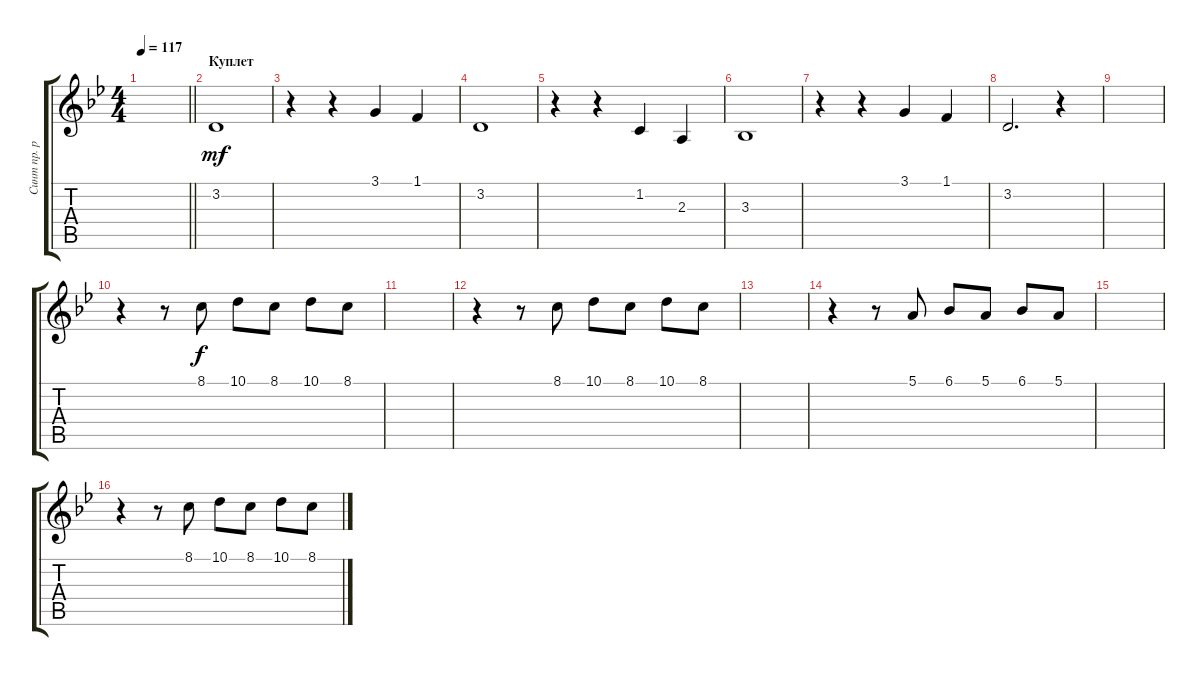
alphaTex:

\track ("Синт пр. рука" "Синт пр. р") {instrument fx5brightness}
\staff {score tabs}
\tuning (E4 B3 G3 D3 A2 E2) {hide}
\ts (4 4)
\tempo 117
\clef g2
\barLineRight lightlight
\ks gminor
|
\section ("" "Куплет")
3.2.1{dy mf balance 4 instrument fx5brightness} |
r.4 r.4 3.1.4 1.1.4 |
3.2.1 |
r.4 r.4 1.2.4 2.3.4 |
3.3.1 |
r.4 r.4 3.1.4 1.1.4 |
3.2.2{d} r.4 |
|
r.4{balance 11 instrument stringensemble1} r.8 8.1.8{dy f} 10.1.8 8.1.8 10.1.8 8.1.8 |
|
r.4 r.8 8.1.8 10.1.8 8.1.8 10.1.8 8.1.8 |
|
r.4 r.8 5.1.8 6.1.8 5.1.8 6.1.8 5.1.8 |
|
r.4 r.8 8.1.8 10.1.8 8.1.8 10.1.8 8.1.8
